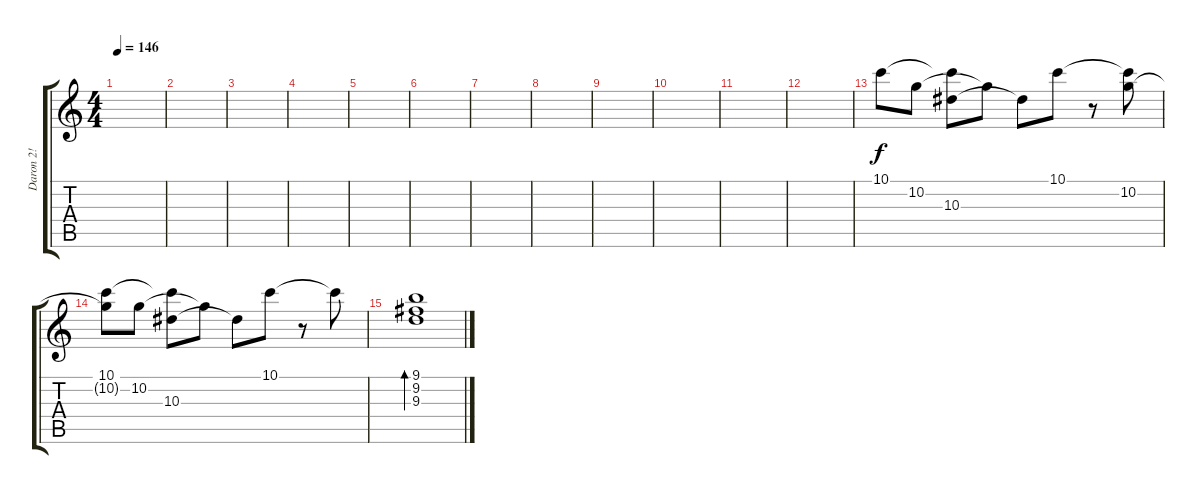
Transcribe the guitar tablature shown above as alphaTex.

\track ("Daron 2!" "Daron 2!") {instrument electricguitarjazz}
\staff {score tabs}
\tuning (D4 A3 F3 C3 G2 C2) {hide}
\ts (4 4)
\tempo 146
\clef g2
\ks c
|
|
|
|
|
|
|
|
|
|
|
|
10.1.8 10.2.8 (10.1{t} 10.3).8 10.2{t}.8 10.3{t}.8 10.1.8 r.8 (10.1{t} 10.2).8 |
(10.1 10.2{t}).8 10.2.8 (10.1{t} 10.3).8 10.2{t}.8 10.3{t}.8 10.1.8 r.8 10.1{t}.8 |
(9.1 9.2 9.3).1{bd 120}
